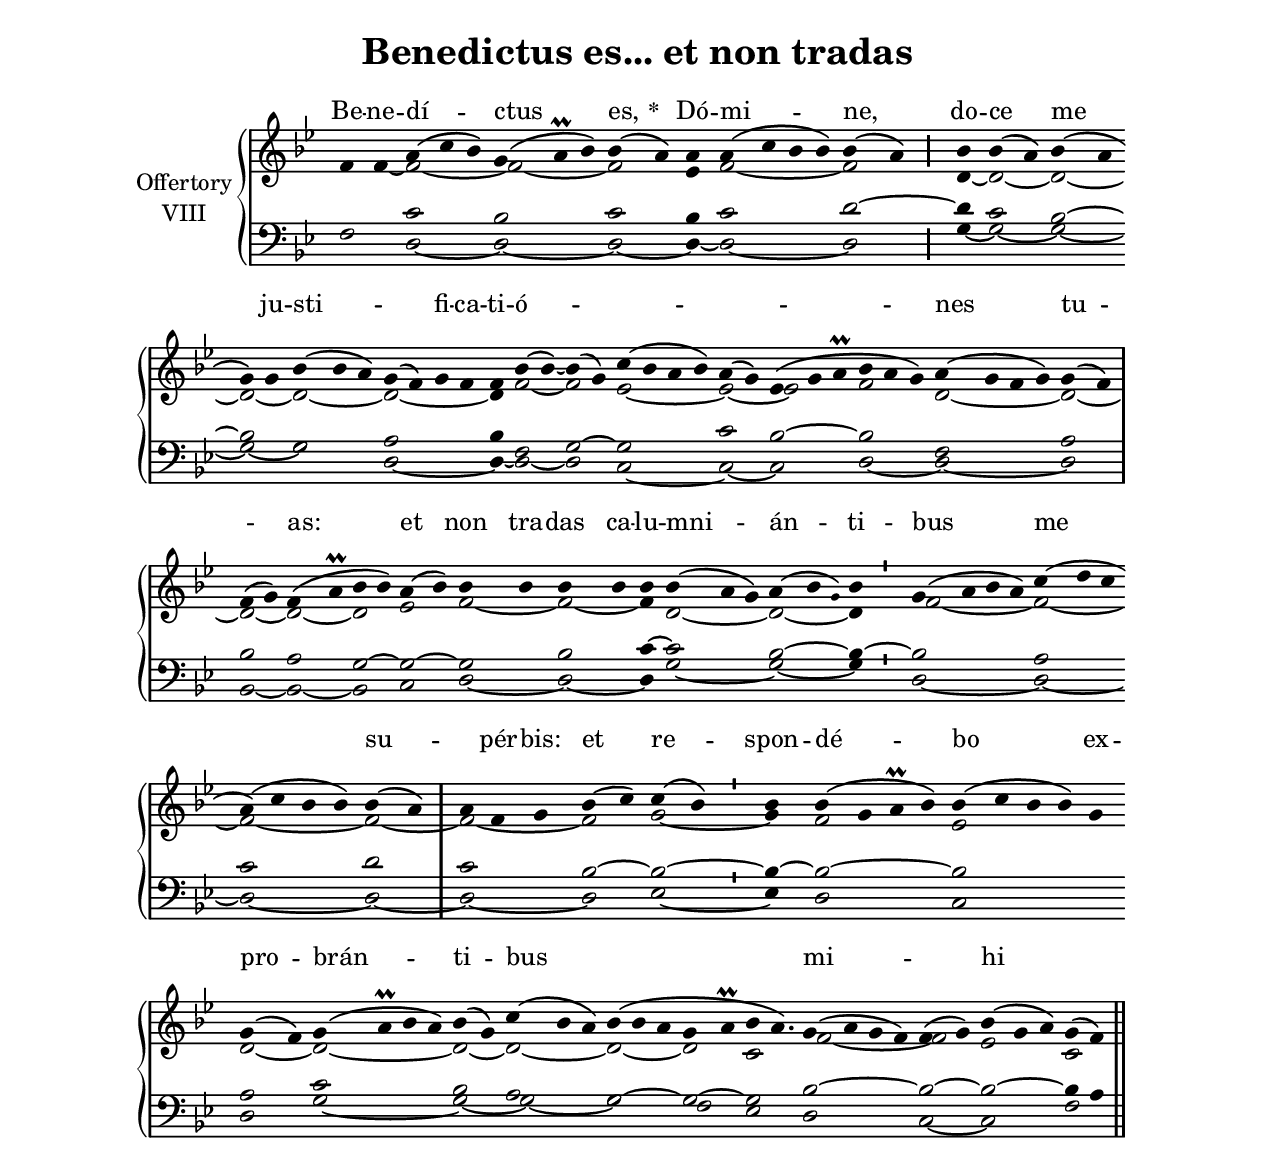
\version "2.18"
\include "gregorian.ly"
\include "noh2.ily"


%Page reference: page i.297
%(volume.page)

global = {
 \key f \mixolydian
 \cadenzaOn 
}

\header {
  title = \markup \center-column {"Benedictus es... et non tradas" \vspace #1 }
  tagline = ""
  composer = ""
}

\paper {
 #(include-special-characters)
  oddHeaderMarkup = \markup \fill-line {
    \line {}
    \center-column {
      \on-the-fly #first-page     " "
      \on-the-fly #not-first-page "Benedictus es... et non tradas"
    }
    \line { \on-the-fly #print-page-number-check-first \fromproperty #'page:page-number-string }
  }
  evenHeaderMarkup = \markup \fill-line {
    \line { \on-the-fly #print-page-number-check-first \fromproperty #'page:page-number-string }
    \center-column { "Benedictus es... et non tradas" }
    \line {}
  }
}

chantText = \lyricmode {
Be -- ne -- dí -- ctus es, 
\set stanza = " * " Dó -- mi -- ne, 
do -- ce me ju -- sti -- _ fi -- ca -- ti -- ó -- _ _ _ nes tu -- _ as: 
et non tra -- das ca -- lu -- mni -- án -- ti -- bus me su -- _ pér -- bis: 
et re -- spon -- dé -- bo ex -- pro -- brán -- ti -- bus _ mi -- _ hi _ ver -- _ bum. }

chantMusic = {
\tieDown   f'4 f'4 a'4 ( c''4 bes'4) g'4 ( a'\prall bes'4) bes'4 ( a'4)  a'4 a'4 ( c''4 bes'4 bes'4) bes'4 ( a'4) \divisioMaior
 bes'4 bes'4 ( a'4) bes'4 ( a'4 \forceBreak
) g'4 g'4 bes'4 ( bes'4 a'4) g'4 ( f'4) g'4 f'4 f'4 bes'4 ( bes'4) ~ bes'4 ( g'4) c''4 ( bes'4 a'4 bes'4) a'4 ( g'4) ees'4 ( g'4 a'\prall bes'4 a'4 g'4) a'4 ( g'4 f'4 g'4) g'4 ( f'4) \divisioMaxima \forceBreak

 f'4 ( g'4) f'4 ( a'\prall bes'4 bes'4) a'4 ( bes'4) bes'4 bes'4 bes'4 bes'4 bes'4 bes'4 ( a'4 g'4) a'4 ( bes'4 \once \tweak #'font-size #-4 g' ) bes'4 \divisioMinima
 g'4 ( a'4 bes'4 a'4) c''4 ( d''4 c''4 \forceBreak
) a'4 ( c''4 bes'4 bes'4) bes'4 ( a'4) \divisioMaxima
 a'4 f'4 g'4 bes'4 ( c''4) c''4 ( bes'4) \divisioMinima
 bes'4 bes'4 ( g'4 a'\prall bes'4) bes'4 ( c''4 bes'4 bes'4) g'4 \forceBreak
 g'4 ( f'4) g'4 ( a'\prall bes'4 a'4) bes'4 ( g'4) c''4 ( bes'4 a'4) bes'4 ( bes'4 a'4 g'4 a'\prall bes'4 a'4.) g'4 ( a'4 g'4 f'4) f'4 ( g'4) bes'4 ( g'4 a'4) g'4 ( f'4) \finalis

}

altoMusic = {
r4 f'4 ~ f'2*3/2 ~ f'2*3/2 ~ f'2 ees'4 f'2*4/2 ~ f'2 \divisioMaior
d'4 ~ d'2 ~ d'2 ~ d'2 ~ d'2*3/2 ~ d'2*4/2 ~ d'4 f'2 ~ f'2 ees'2*4/2 ~ ees'2 ~ ees'2*3/2 f'2*3/2 d'2*4/2 ~ d'2 ~ \divisioMaxima
d'2 ~ d'2 ~ d'2 ees'2 f'2 ~ f'2 ~ f'4 d'2*3/2 ~ d'2*3/2 ~ d'4 \divisioMinima
f'2*4/2 ~ f'2*3/2 ~ f'2*4/2 ~ f'2 ~ \divisioMaxima
f'2*3/2 ~ f'2 g'2 ~ \divisioMinima
g'4 f'2*4/2 ees'2*5/2 d'2 ~ d'2*4/2 ~ d'2 ~ d'2*3/2 ~ d'2*3/2 ~ d'2 c'2*5/4 f'2*4/2 ~ f'2 ees'2*3/2 c'2 \finalis
}

tenorMusic = {
f2 c'2*3/2 bes2*3/2 c'2 bes4 c'2*4/2 d'2 ~ \divisioMaior
d'4 c'2 bes2 ~ bes2 g2*3/2 a2*4/2 bes4 f2 g2 ~ g2*4/2 c'2 bes2*3/2 ~ bes2*3/2 f2*4/2 a2 \divisioMaxima
bes2 a2 g2 ~ g2 ~ g2 bes2 c'4 ~ c'2*3/2 bes2*3/2 ~ bes4 ~ \divisioMinima
bes2*4/2 a2*3/2 c'2*4/2 d'2 \divisioMaxima
c'2*3/2 bes2 ~ bes2 ~ \divisioMinima
bes4 ~ bes2*4/2 ~ bes2*5/2 a2 c'2*4/2 bes2 a2*3/2 g2*3/2 ~ g2 ~ g2*5/4 bes2*4/2 ~ bes2 ~ bes2*3/2 ~ bes4 a4 \finalis
}

bassMusic = {
r2 d2*3/2 ~ d2*3/2 ~ d2 ~ d4 ~ d2*4/2 ~ d2 \divisioMaior
g4 ~ g2 ~ g2 ~ g2 ~ g2*3/2 d2*4/2 ~ d4 ~ d2 ~ d2 c2*4/2 ~ c2 ~ c2*3/2 d2*3/2 ~ d2*4/2 ~ d2 \divisioMaxima
bes,2 ~ bes,2 ~ bes,2 c2 d2 ~ d2 ~ d4 g2*3/2 ~ g2*3/2 ~ g4 \divisioMinima
d2*4/2 ~ d2*3/2 ~ d2*4/2 ~ d2 ~ \divisioMaxima
d2*3/2 ~ d2 ees2 ~ \divisioMinima
ees4 d2*4/2 c2*5/2 d2 g2*4/2 ~ g2 ~ g2*3/2 ~ g2*3/2 f2 ees2*5/4 d2*4/2 c2 ~ c2*3/2 f2 \finalis
}

voiceLines = {
\voiceLineStyle


}

\score{
  <<
    \new GrandStaff <<
      \set GrandStaff.autoBeaming = ##f
      \set GrandStaff.instrumentName = \markup \center-column {
        "Offertory"
        "VIII"
      }
      \new Staff = up <<
        \new Voice = "chant" {
          \voiceOne \global \chantMusic
        }
        \new Voice {
          \voiceTwo \global \altoMusic
        }
      >>

      \new Staff = down <<
        \clef bass
        \new Voice {
          \voiceOne \global \tenorMusic
        }
        \new Voice {
          \voiceTwo \global \bassMusic
        }
	\new Voice {
        \voiceThree \global \voiceLines
        }
      >>
    >>
    \new Lyrics \lyricsto chant {
      \chantText
    }
  >>
  \layout{
  }
  \midi{
    \tempo 4 = 125
  }
}
